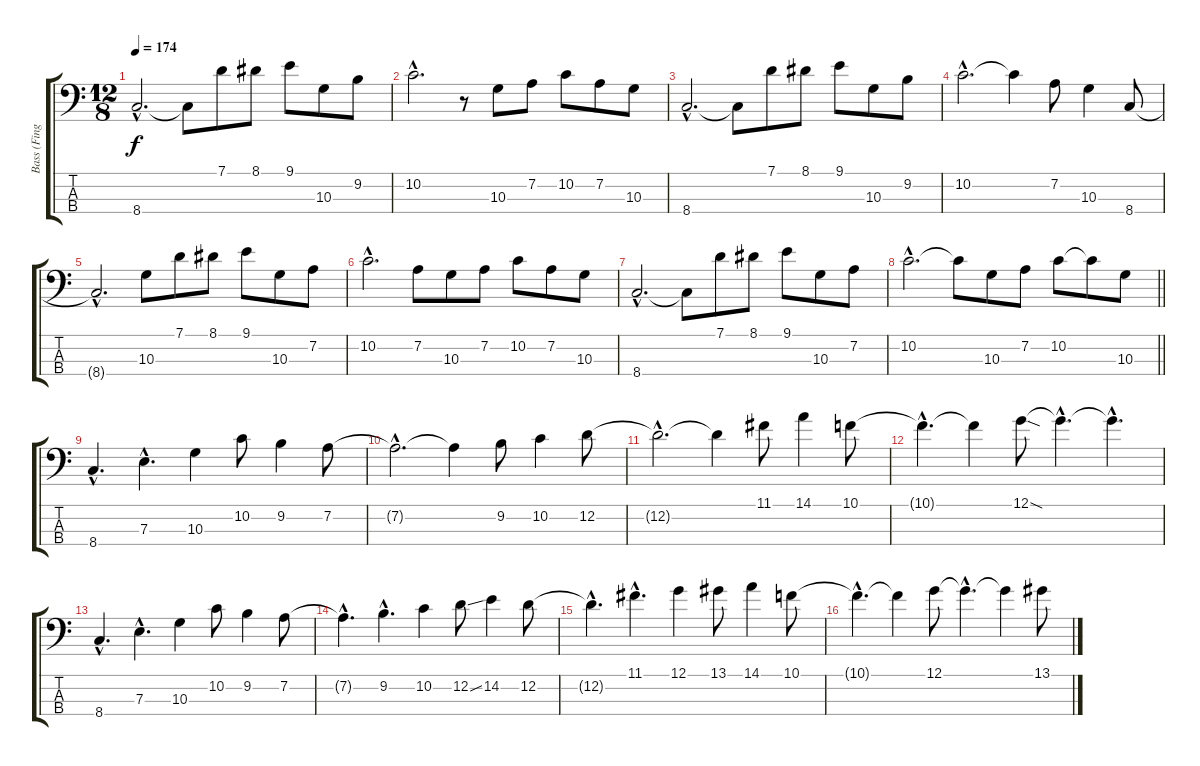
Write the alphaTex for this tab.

\track ("Bass (Finger)" "Bass (Fing") {instrument electricbassfinger}
\staff {score tabs}
\tuning (G2 D2 A1 E1) {hide}
\ts (12 8)
\tempo 174
\clef f4
\ks c
8.4{hac t}.2{d dy f} 8.4{t}.8 7.1.8 8.1.8 9.1.8 10.3.8 9.2.8 |
10.2{hac}.2{d} r.8 10.3.8 7.2.8 10.2.8 7.2.8 10.3.8 |
8.4{hac}.2{d} 8.4{t}.8 7.1.8 8.1.8 9.1.8 10.3.8 9.2.8 |
10.2{hac}.2{d} 10.2{t}.4 7.2.8 10.3.4 8.4.8 |
8.4{hac t}.2{d} 10.3.8 7.1.8 8.1.8 9.1.8 10.3.8 7.2.8 |
10.2{hac}.2{d} 7.2.8 10.3.8 7.2.8 10.2.8 7.2.8 10.3.8 |
8.4{hac}.2{d} 8.4{t}.8 7.1.8 8.1.8 9.1.8 10.3.8 7.2.8 |
\barLineRight lightlight
10.2{hac}.2{d} 10.2{t}.8 10.3.8 7.2.8 10.2.8 10.2{t}.8 10.3.8 |
8.4{hac}.4{d} 7.3{hac}.4{d} 10.3.4 10.2.8 9.2.4 7.2.8 |
7.2{hac t}.2{d} 7.2{t}.4 9.2.8 10.2.4 12.2.8 |
12.2{hac t}.2{d} 12.2{t}.4 11.1.8 14.1.4 10.1.8 |
10.1{hac t}.4{d} 10.1{t}.4 12.1{sod}.8 12.1{hac t}.4{d} 12.1{hac t}.4{d} |
8.4{hac}.4{d} 7.3{hac}.4{d} 10.3.4 10.2.8 9.2.4 7.2.8 |
7.2{hac t}.4{d} 9.2{hac}.4{d} 10.2.4 12.2{ss}.8 14.2.4 12.2.8 |
12.2{hac t}.4{d} 11.1{hac}.4{d} 12.1.4 13.1.8 14.1.4 10.1.8 |
10.1{hac t}.4{d} 10.1{t}.4 12.1.8 12.1{hac t}.4{d} 12.1{t}.4 13.1.8
